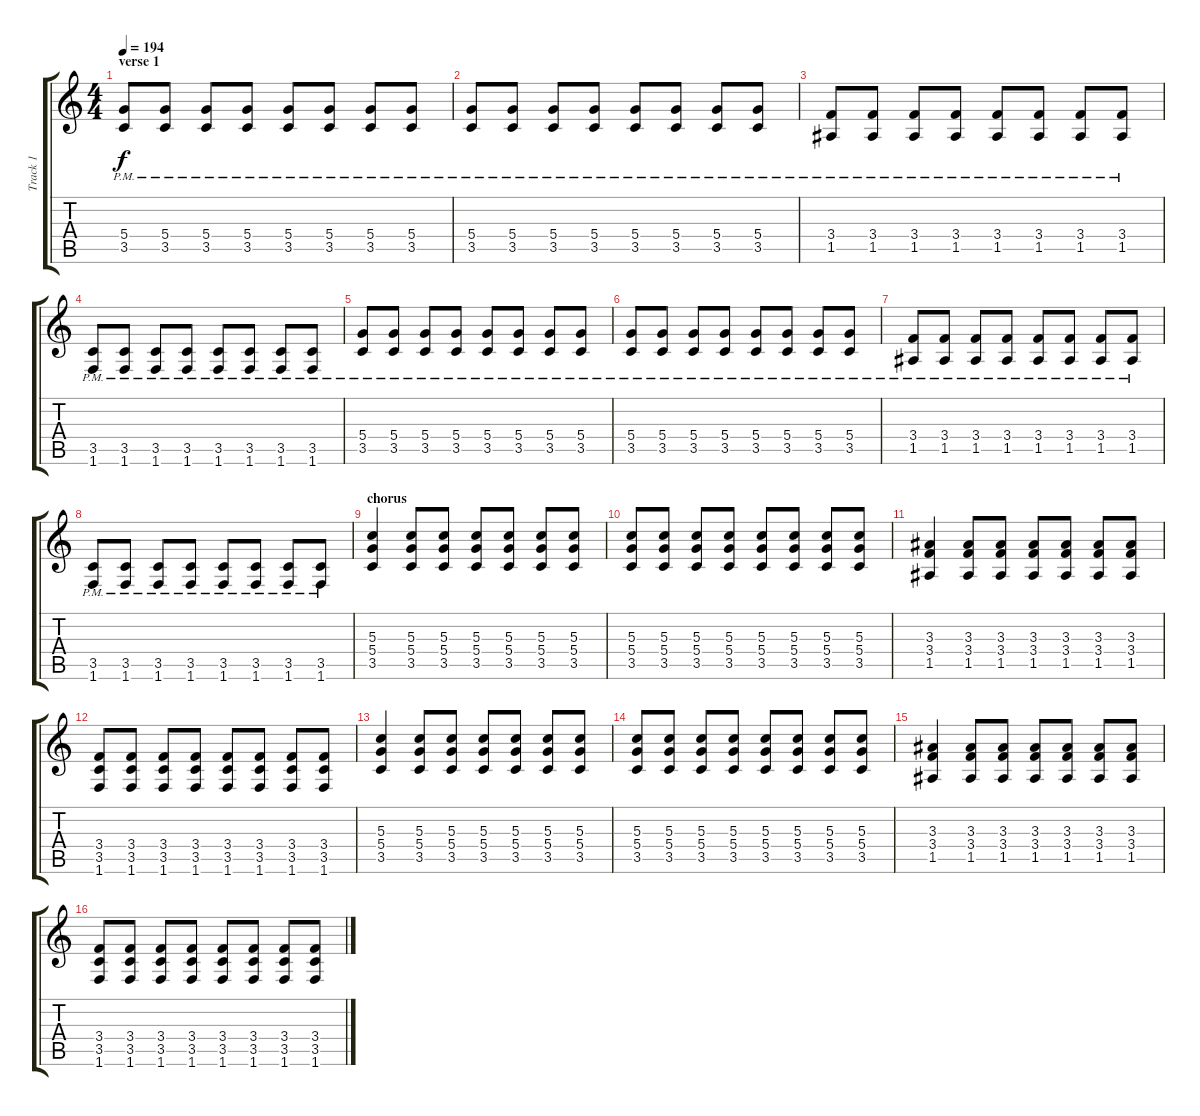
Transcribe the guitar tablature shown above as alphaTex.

\track ("Track 1" "Track 1") {instrument distortionguitar}
\staff {score tabs}
\tuning (E4 B3 G3 D3 A2 E2) {hide}
\ts (4 4)
\section ("" "verse 1")
\tempo 194
\clef g2
\ks c
(5.4 3.5{pm}).8{dy f instrument distortionguitar} (5.4 3.5{pm}).8 (5.4 3.5{pm}).8 (5.4 3.5{pm}).8 (5.4 3.5{pm}).8 (5.4 3.5{pm}).8 (5.4 3.5{pm}).8 (5.4 3.5{pm}).8 |
(5.4 3.5{pm}).8 (5.4 3.5{pm}).8 (5.4 3.5{pm}).8 (5.4 3.5{pm}).8 (5.4 3.5{pm}).8 (5.4 3.5{pm}).8 (5.4 3.5{pm}).8 (5.4 3.5{pm}).8 |
(3.4 1.5{pm}).8 (3.4 1.5{pm}).8 (3.4 1.5{pm}).8 (3.4 1.5{pm}).8 (3.4 1.5{pm}).8 (3.4 1.5{pm}).8 (3.4 1.5{pm}).8 (3.4 1.5{pm}).8 |
(3.5 1.6{pm}).8 (3.5 1.6{pm}).8 (3.5 1.6{pm}).8 (3.5 1.6{pm}).8 (3.5 1.6{pm}).8 (3.5 1.6{pm}).8 (3.5 1.6{pm}).8 (3.5 1.6{pm}).8 |
(5.4 3.5{pm}).8 (5.4 3.5{pm}).8 (5.4 3.5{pm}).8 (5.4 3.5{pm}).8 (5.4 3.5{pm}).8 (5.4 3.5{pm}).8 (5.4 3.5{pm}).8 (5.4 3.5{pm}).8 |
(5.4 3.5{pm}).8 (5.4 3.5{pm}).8 (5.4 3.5{pm}).8 (5.4 3.5{pm}).8 (5.4 3.5{pm}).8 (5.4 3.5{pm}).8 (5.4 3.5{pm}).8 (5.4 3.5{pm}).8 |
(3.4 1.5{pm}).8 (3.4 1.5{pm}).8 (3.4 1.5{pm}).8 (3.4 1.5{pm}).8 (3.4 1.5{pm}).8 (3.4 1.5{pm}).8 (3.4 1.5{pm}).8 (3.4 1.5{pm}).8 |
(3.5 1.6{pm}).8 (3.5 1.6{pm}).8 (3.5 1.6{pm}).8 (3.5 1.6{pm}).8 (3.5 1.6{pm}).8 (3.5 1.6{pm}).8 (3.5 1.6{pm}).8 (3.5 1.6{pm}).8 |
\section ("" "chorus")
(5.3 5.4 3.5).4 (5.3 5.4 3.5).8 (5.3 5.4 3.5).8 (5.3 5.4 3.5).8 (5.3 5.4 3.5).8 (5.3 5.4 3.5).8 (5.3 5.4 3.5).8 |
(5.3 5.4 3.5).8 (5.3 5.4 3.5).8 (5.3 5.4 3.5).8 (5.3 5.4 3.5).8 (5.3 5.4 3.5).8 (5.3 5.4 3.5).8 (5.3 5.4 3.5).8 (5.3 5.4 3.5).8 |
(3.3 3.4 1.5).4 (3.3 3.4 1.5).8 (3.3 3.4 1.5).8 (3.3 3.4 1.5).8 (3.3 3.4 1.5).8 (3.3 3.4 1.5).8 (3.3 3.4 1.5).8 |
(3.4 3.5 1.6).8 (3.4 3.5 1.6).8 (3.4 3.5 1.6).8 (3.4 3.5 1.6).8 (3.4 3.5 1.6).8 (3.4 3.5 1.6).8 (3.4 3.5 1.6).8 (3.4 3.5 1.6).8 |
(5.3 5.4 3.5).4 (5.3 5.4 3.5).8 (5.3 5.4 3.5).8 (5.3 5.4 3.5).8 (5.3 5.4 3.5).8 (5.3 5.4 3.5).8 (5.3 5.4 3.5).8 |
(5.3 5.4 3.5).8 (5.3 5.4 3.5).8 (5.3 5.4 3.5).8 (5.3 5.4 3.5).8 (5.3 5.4 3.5).8 (5.3 5.4 3.5).8 (5.3 5.4 3.5).8 (5.3 5.4 3.5).8 |
(3.3 3.4 1.5).4 (3.3 3.4 1.5).8 (3.3 3.4 1.5).8 (3.3 3.4 1.5).8 (3.3 3.4 1.5).8 (3.3 3.4 1.5).8 (3.3 3.4 1.5).8 |
(3.4 3.5 1.6).8 (3.4 3.5 1.6).8 (3.4 3.5 1.6).8 (3.4 3.5 1.6).8 (3.4 3.5 1.6).8 (3.4 3.5 1.6).8 (3.4 3.5 1.6).8 (3.4 3.5 1.6).8
